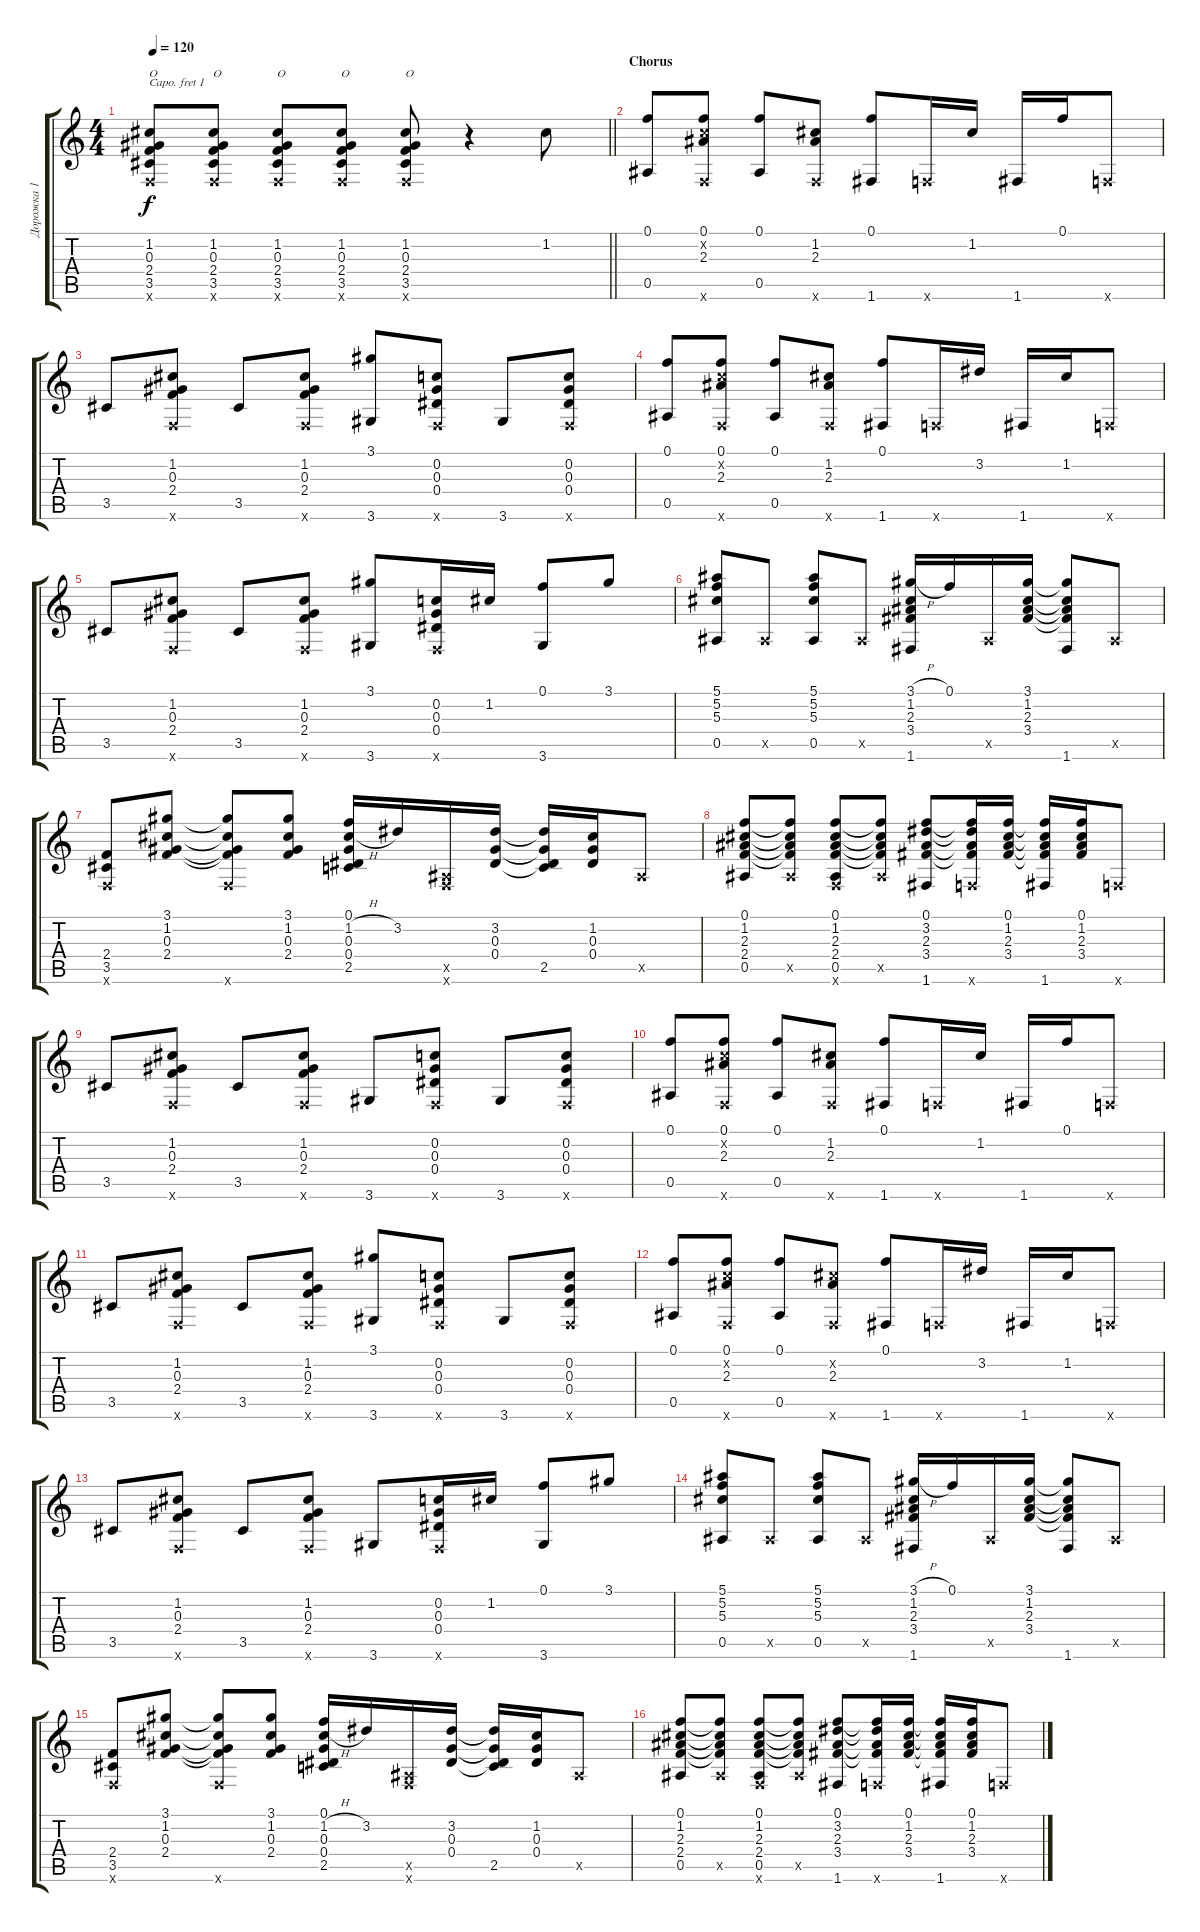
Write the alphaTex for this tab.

\track ("Дорожка 1" "Дорожка 1") {instrument acousticguitarsteel}
\staff {score tabs}
\capo 1
\tuning (E4 B3 G3 D3 A2 E2) {hide}
\ts (4 4)
\tempo 120
\clef g2
\barLineRight lightlight
\ks c
(1.2 0.3 2.4 3.5 0.6{x}).8{txt "O" dy f} (1.2 0.3 2.4 3.5 0.6{x}).8{txt "O"} (1.2 0.3 2.4 3.5 0.6{x}).8{txt "O"} (1.2 0.3 2.4 3.5 0.6{x}).8{txt "O"} (1.2 0.3 2.4 3.5 0.6{x}).8{txt "O"} r.4 1.2.8 |
\section ("" "Chorus")
(0.1 0.5).8 (0.1 0.2{x} 2.3 0.6{x}).8 (0.1 0.5).8 (1.2 2.3 0.6{x}).8 (0.1 1.6).8 0.6{x}.16 1.2.16 1.6.16 0.1.16 0.6{x}.8 |
3.5.8 (1.2 0.3 2.4 0.6{x}).8 3.5.8 (1.2 0.3 2.4 0.6{x}).8 (3.1 3.6).8 (0.2 0.3 0.4 0.6{x}).8 3.6.8 (0.2 0.3 0.4 0.6{x}).8 |
(0.1 0.5).8 (0.1 0.2{x} 2.3 0.6{x}).8 (0.1 0.5).8 (1.2 2.3 0.6{x}).8 (0.1 1.6).8 0.6{x}.16 3.2.16 1.6.16 1.2.16 0.6{x}.8 |
3.5.8 (1.2 0.3 2.4 0.6{x}).8 3.5.8 (1.2 0.3 2.4 0.6{x}).8 (3.1 3.6).8 (0.2 0.3 0.4 0.6{x}).16 1.2.16 (0.1 3.6).8 3.1.8 |
(5.1 5.2 5.3 0.5).8 0.5{x}.8 (5.1 5.2 5.3 0.5).8 0.5{x}.8 (3.1{h} 1.2 2.3 3.4 1.6).16 0.1.16 0.5{x}.16 (3.1 1.2 2.3 3.4).16 (3.1{t} 1.2{t} 2.3{t} 3.4{t} 1.6).8 0.5{x}.8 |
(2.4 3.5 0.6{x}).8 (3.1 1.2 0.3 2.4).8 (3.1{t} 1.2{t} 0.3{t} 2.4{t} 0.6{x}).8 (3.1 1.2 0.3 2.4).8 (0.1 1.2{h} 0.3 0.4 2.5).16 3.2.16 (0.5{x} 0.6{x}).16 (3.2 0.3 0.4).16 (3.2{t} 0.3{t} 0.4{t} 2.5).16 (1.2 0.3 0.4).16 0.5{x}.8 |
(0.1 1.2 2.3 2.4 0.5).8 (0.1{t} 1.2{t} 2.3{t} 2.4{t} 0.5{x}).8 (0.1 1.2 2.3 2.4 0.5 0.6{x}).8 (0.1{t} 1.2{t} 2.3{t} 2.4{t} 0.5{x}).8 (0.1 3.2 2.3 3.4 1.6).8 (0.1{t} 3.2{t} 2.3{t} 3.4{t} 0.6{x}).16 (0.1 1.2 2.3 3.4).16 (0.1{t} 1.2{t} 2.3{t} 3.4{t} 1.6).16 (0.1 1.2 2.3 3.4).16 0.6{x}.8 |
3.5.8 (1.2 0.3 2.4 0.6{x}).8 3.5.8 (1.2 0.3 2.4 0.6{x}).8 3.6.8 (0.2 0.3 0.4 0.6{x}).8 3.6.8 (0.2 0.3 0.4 0.6{x}).8 |
(0.1 0.5).8 (0.1 0.2{x} 2.3 0.6{x}).8 (0.1 0.5).8 (1.2 2.3 0.6{x}).8 (0.1 1.6).8 0.6{x}.16 1.2.16 1.6.16 0.1.16 0.6{x}.8 |
3.5.8 (1.2 0.3 2.4 0.6{x}).8 3.5.8 (1.2 0.3 2.4 0.6{x}).8 (3.1 3.6).8 (0.2 0.3 0.4 0.6{x}).8 3.6.8 (0.2 0.3 0.4 0.6{x}).8 |
(0.1 0.5).8 (0.1 0.2{x} 2.3 0.6{x}).8 (0.1 0.5).8 (1.2{x} 2.3 0.6{x}).8 (0.1 1.6).8 0.6{x}.16 3.2.16 1.6.16 1.2.16 0.6{x}.8 |
3.5.8 (1.2 0.3 2.4 0.6{x}).8 3.5.8 (1.2 0.3 2.4 0.6{x}).8 3.6.8 (0.2 0.3 0.4 0.6{x}).16 1.2.16 (0.1 3.6).8 3.1.8 |
(5.1 5.2 5.3 0.5).8 0.5{x}.8 (5.1 5.2 5.3 0.5).8 0.5{x}.8 (3.1{h} 1.2 2.3 3.4 1.6).16 0.1.16 0.5{x}.16 (3.1 1.2 2.3 3.4).16 (3.1{t} 1.2{t} 2.3{t} 3.4{t} 1.6).8 0.5{x}.8 |
(2.4 3.5 0.6{x}).8 (3.1 1.2 0.3 2.4).8 (3.1{t} 1.2{t} 0.3{t} 2.4{t} 0.6{x}).8 (3.1 1.2 0.3 2.4).8 (0.1 1.2{h} 0.3 0.4 2.5).16 3.2.16 (0.5{x} 0.6{x}).16 (3.2 0.3 0.4).16 (3.2{t} 0.3{t} 0.4{t} 2.5).16 (1.2 0.3 0.4).16 0.5{x}.8 |
(0.1 1.2 2.3 2.4 0.5).8 (0.1{t} 1.2{t} 2.3{t} 2.4{t} 0.5{x}).8 (0.1 1.2 2.3 2.4 0.5 0.6{x}).8 (0.1{t} 1.2{t} 2.3{t} 2.4{t} 0.5{x}).8 (0.1 3.2 2.3 3.4 1.6).8 (0.1{t} 3.2{t} 2.3{t} 3.4{t} 0.6{x}).16 (0.1 1.2 2.3 3.4).16 (0.1{t} 1.2{t} 2.3{t} 3.4{t} 1.6).16 (0.1 1.2 2.3 3.4).16 0.6{x}.8
